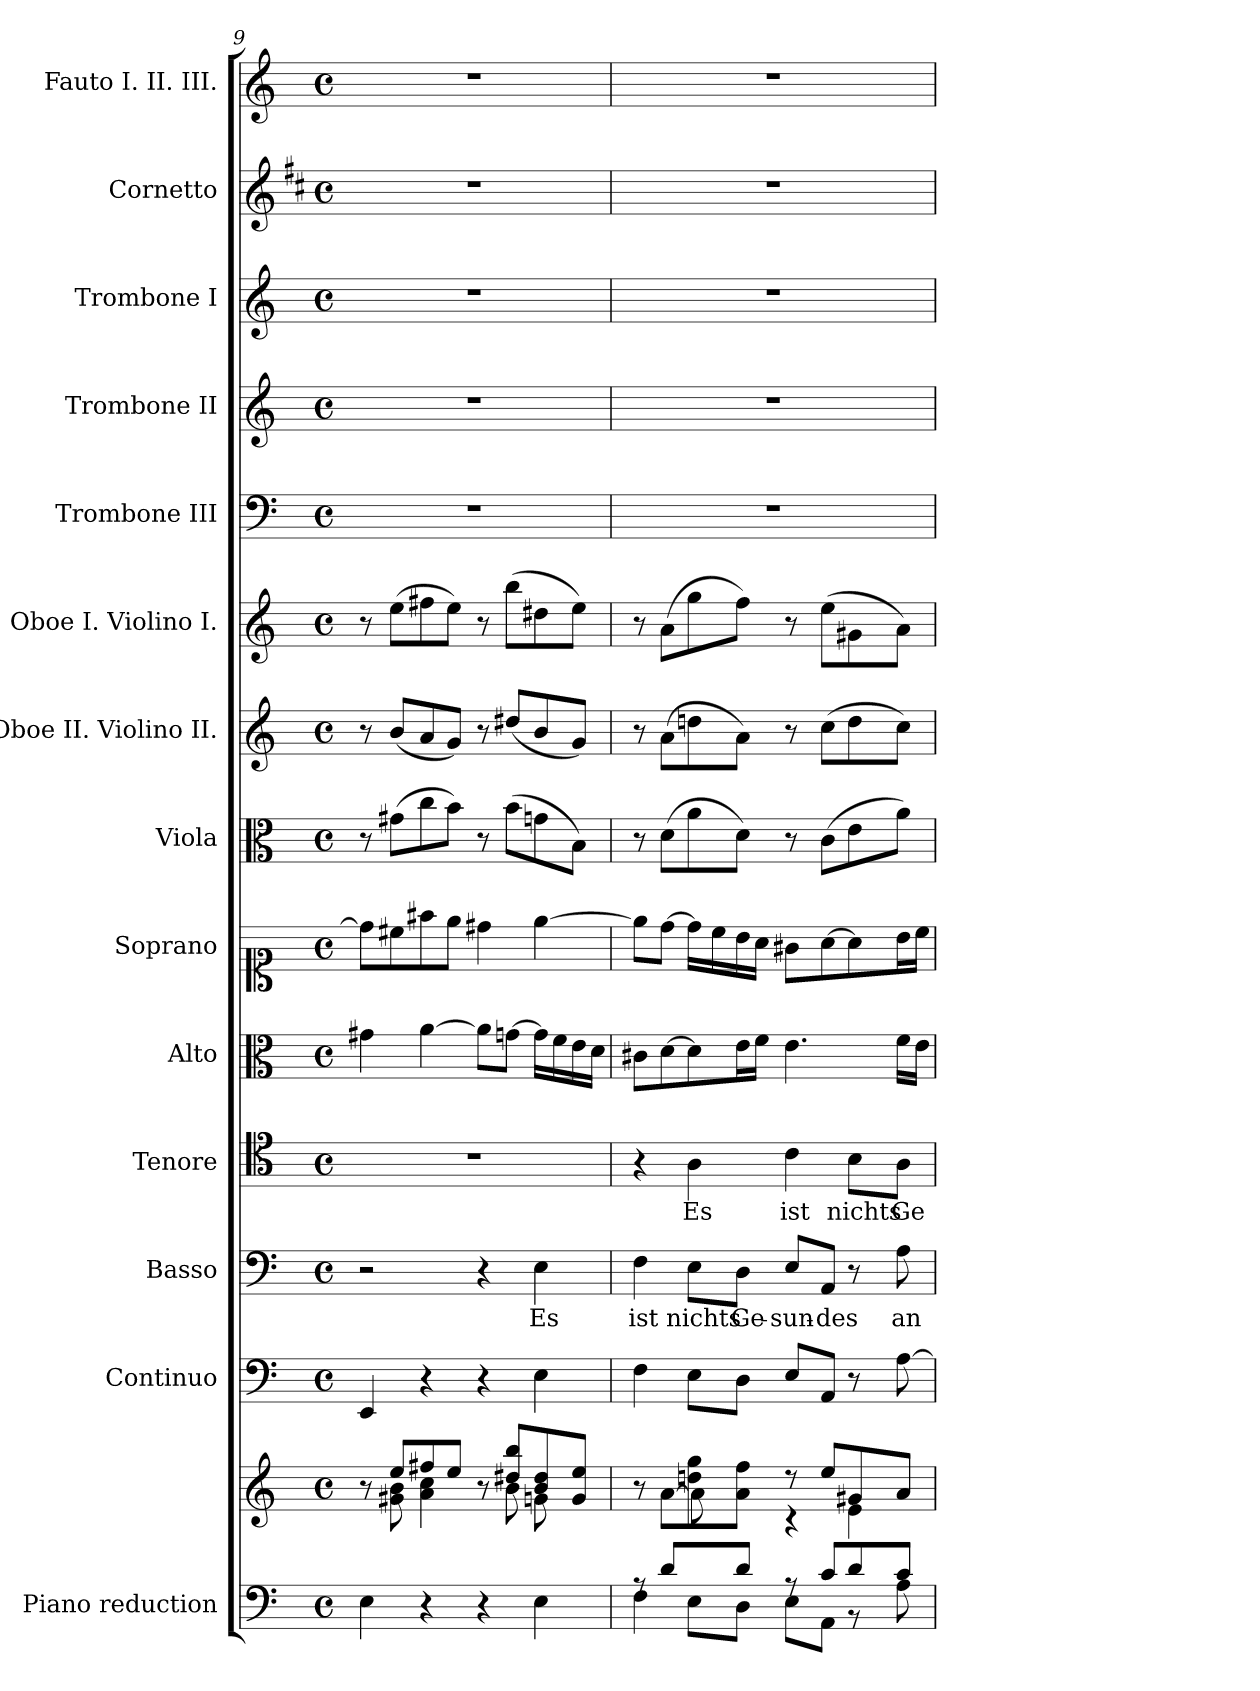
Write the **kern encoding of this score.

**kern	**kern	**kern	**kern	**text	**kern	**text	**kern	**kern	**kern	**kern	**kern	**kern	**kern	**kern	**kern	**kern
*part14	*part14	*part13	*part12	*part12	*part11	*part11	*part10	*part9	*part8	*part7	*part6	*part5	*part4	*part3	*part2	*part1
*staff15	*staff14	*staff13	*staff12	*staff12	*staff11	*staff11	*staff10	*staff9	*staff8	*staff7	*staff6	*staff5	*staff4	*staff3	*staff2	*staff1
*I"Piano reduction	*	*I"Continuo	*I"Basso	*	*I"Tenore	*	*I"Alto	*I"Soprano	*I"Viola	*I"Oboe II. Violino II.	*I"Oboe I. Violino I.	*I"Trombone III	*I"Trombone II	*I"Trombone I	*I"Cornetto	*I"Fauto I. II. III.
*I'Pno	*	*	*	*	*	*	*	*	*	*	*I'Ob	*I'Trb	*I'Trb	*I'Trb	*	*
!!LO:PB:g=z
*clefF4	*clefG2	*clefF4	*clefF4	*	*clefC4	*	*clefC3	*clefC1	*clefC3	*clefG2	*clefG2	*clefF4	*clefG2	*clefG2	*clefG2	*clefG2
*	*	*	*	*	*	*	*	*	*	*	*	*	*ITrd7c12	*ITrd7c12	*ITrd1c2	*
*k[]	*k[]	*k[]	*k[]	*	*k[]	*	*k[]	*k[]	*k[]	*k[]	*k[]	*k[]	*k[]	*k[]	*k[]	*k[]
*M4/4	*M4/4	*M4/4	*M4/4	*	*M4/4	*	*M4/4	*M4/4	*M4/4	*M4/4	*M4/4	*M4/4	*M4/4	*M4/4	*M4/4	*M4/4
*met(c)	*met(c)	*met(c)	*met(c)	*	*met(c)	*	*met(c)	*met(c)	*met(c)	*met(c)	*met(c)	*met(c)	*met(c)	*met(c)	*met(c)	*met(c)
=9	=9	=9	=9	=9	=9	=9	=9	=9	=9	=9	=9	=9	=9	=9	=9	=9
*^	*^	*	*	*	*	*	*	*	*	*	*	*	*	*	*	*
2..ryy	4E\	8r	8ryy	4EE/	2r	.	1r	.	4g#X\	8dd\L]	8r	8r	8r	1r	1r	1r	1r	1r
.	.	8ee/L	8g#X\ 8b\	.	.	.	.	.	.	8cc#X\	(>8g#X\L	(<8b/L	(>8ee\L	.	.	.	.	.
.	4r	8ff#X/	4a\ 4cc\	4r	.	.	.	.	[4a\	8ff#X\	8cc\	8a/	8ff#X\	.	.	.	.	.
.	.	8ee/J	.	.	.	.	.	.	.	8ee\J	8b\J)	8g/J)	8ee\J)	.	.	.	.	.
.	4r	8r	8ryy	4r	4r	.	.	.	8a\L]	4dd#X\	8r	8r	8r	.	.	.	.	.
.	.	8dd#X/ 8bb/L	8b\L	.	.	.	.	.	[8gn\J	.	(>8b\L	(<8dd#X/L	(>8bb\L	.	.	.	.	.
!	!	!	!	!	!	!LO:LY:b	!	!	!	!	!	!	!	!	!	!	!	!
.	4E\	8b/ 8dd#/	8gn\	4E\	4E\	Es	.	.	16g\LL]	[4ee\	8gn\	8b/	8dd#X\	.	.	.	.	.
.	.	.	.	.	.	.	.	.	16f\	.	.	.	.	.	.	.	.	.
8B/J	.	8g/ 8ee/J	8ryy	.	.	.	.	.	16e\	.	8B\J)	8g/J)	8ee\J)	.	.	.	.	.
.	.	.	.	.	.	.	.	.	16d\JJ	.	.	.	.	.	.	.	.	.
=10	=10	=10	=10	=10	=10	=10	=10	=10	=10	=10	=10	=10	=10	=10	=10	=10	=10	=10
*	*	*	*^	*	*	*	*	*	*	*	*	*	*	*	*	*	*	*
!	!	!	!	!	!	!	!LO:LY:b	!	!	!	!	!	!	!	!	!	!	!	!
8rA	4F\	8r	8ryy	4ryy	4F\	4F\	ist	4r	.	8c#X\L	8ee\L]	8r	8r	8r	1r	1r	1r	1r	1r
8d/L	.	[8a\L	8ryy	.	.	.	.	.	.	[8d\	[8dd\J	(>8d\L	(>8a\L	(>8a\L	.	.	.	.	.
!	!	!	!	!	!	!	!LO:LY:b	!	!LO:LY:b	!	!	!	!	!	!	!	!	!	!
8ryy	8E\L	8ddn\ 8gg\	4ryy	8a\]	8E\L	8E\L	nichts	4A\	Es	8d\]	16dd\LL]	8a\	8ddn\	8gg\	.	.	.	.	.
.	.	.	.	.	.	.	.	.	.	.	16cc\	.	.	.	.	.	.	.	.
!	!	!	!	!	!	!	!LO:LY:b	!	!	!	!	!	!	!	!	!	!	!	!
8d/J	8D\J	8a\ 8ff\J	.	2ryy	8D\J	8D\J	Ge-	.	.	16e\L	16b\	8d\J)	8a\J)	8ff\J)	.	.	.	.	.
.	.	.	.	.	.	.	.	.	.	16f\JJ	16a\JJ	.	.	.	.	.	.	.	.
!	!	!	!	!	!	!	!LO:LY:b	!	!LO:LY:b	!	!	!	!	!	!	!	!	!	!
8rA	8E\L	8r	4r	.	8E/L	8E/L	-sun-	4c\	ist	4.e\	8g#X\L	8r	8r	8r	.	.	.	.	.
!	!	!	!	!	!	!	!LO:LY:b	!	!	!	!	!	!	!	!	!	!	!	!
8c/L	8AA\J	8ee/L	.	.	8AA/J	8AA/J	-des	.	.	.	[8a\	(>8c\L	(>8cc\L	(>8ee\L	.	.	.	.	.
!	!	!	!	!	!	!	!	!	!LO:LY:b	!	!	!	!	!	!	!	!	!	!
8d/	8r	8g#X/	4e\	.	8r	8r	.	8B\L	nichts	.	8a\]	8e\	8dd\	8g#X\	.	.	.	.	.
!	!	!	!	!	!	!	!LO:LY:b	!	!LO:LY:b	!	!	!	!	!	!	!	!	!	!
8c/J	8A\	8a/J	.	8ryy	[8A\	8A\	an	8A\J	Ge-	16f\LL	16b\L	8a\J)	8cc\J)	8a\J)	.	.	.	.	.
.	.	.	.	.	.	.	.	.	.	16e\JJ	16cc\JJ	.	.	.	.	.	.	.	.
*v	*v	*	*	*	*	*	*	*	*	*	*	*	*	*	*	*	*	*	*
*	*v	*v	*v	*	*	*	*	*	*	*	*	*	*	*	*	*	*	*
=	=	=	=	=	=	=	=	=	=	=	=	=	=	=	=	=
*-	*-	*-	*-	*-	*-	*-	*-	*-	*-	*-	*-	*-	*-	*-	*-	*-
